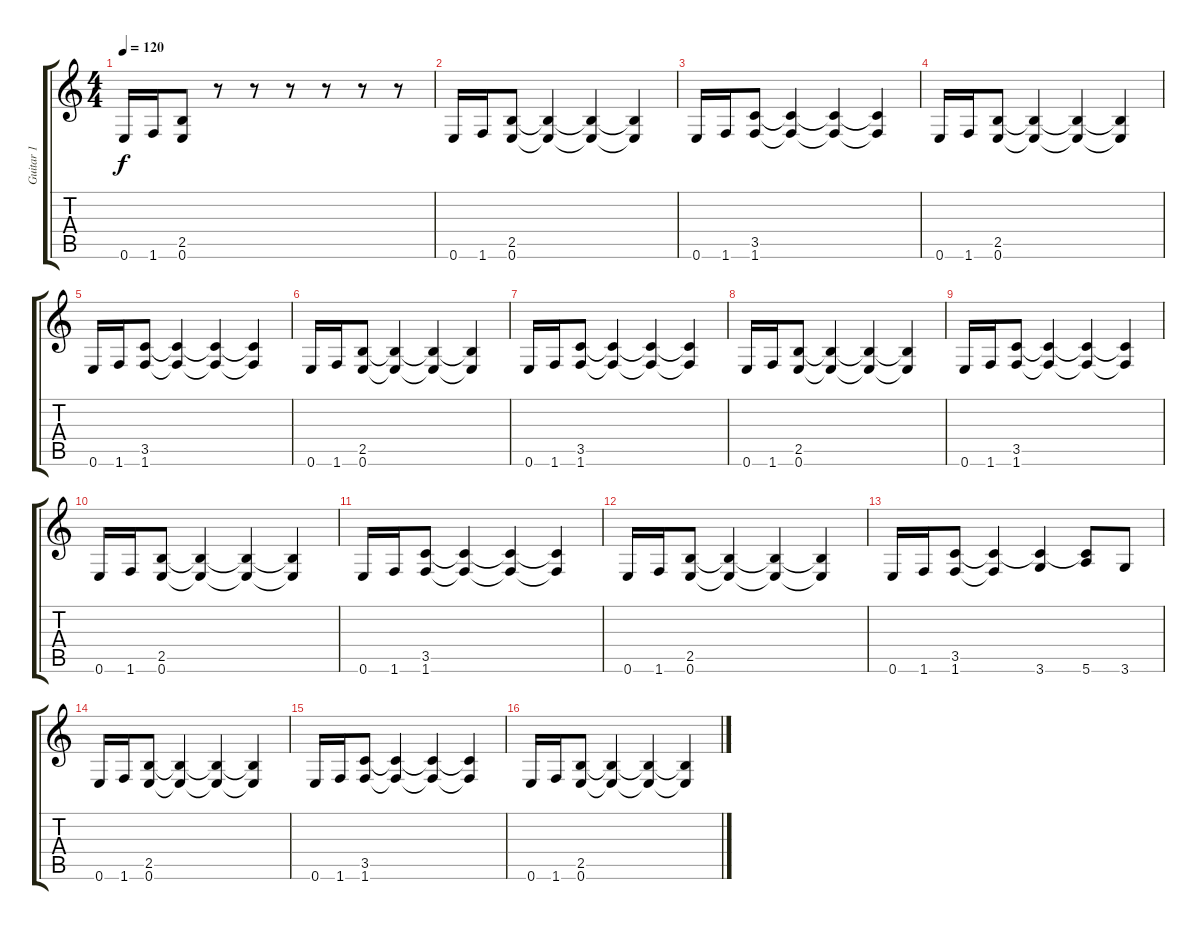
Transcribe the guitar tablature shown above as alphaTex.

\track ("Guitar 1" "Guitar 1") {instrument distortionguitar}
\staff {score tabs}
\tuning (E4 B3 G3 D3 A2 E2) {hide}
\ts (4 4)
\tempo 120
\clef g2
\ks c
0.6.16{dy f} 1.6.16 (2.5 0.6).8 r.8 r.8 r.8 r.8 r.8 r.8 |
0.6.16{balance 8} 1.6.16 (2.5 0.6).8 (2.5{t} 0.6{t}).4 (2.5{t} 0.6{t}).4 (2.5{t} 0.6{t}).4 |
0.6.16 1.6.16 (3.5 1.6).8 (3.5{t} 1.6{t}).4 (3.5{t} 1.6{t}).4 (3.5{t} 1.6{t}).4 |
0.6.16 1.6.16 (2.5 0.6).8 (2.5{t} 0.6{t}).4 (2.5{t} 0.6{t}).4 (2.5{t} 0.6{t}).4 |
0.6.16 1.6.16 (3.5 1.6).8 (3.5{t} 1.6{t}).4 (3.5{t} 1.6{t}).4 (3.5{t} 1.6{t}).4 |
0.6.16 1.6.16 (2.5 0.6).8 (2.5{t} 0.6{t}).4 (2.5{t} 0.6{t}).4 (2.5{t} 0.6{t}).4 |
0.6.16 1.6.16 (3.5 1.6).8 (3.5{t} 1.6{t}).4 (3.5{t} 1.6{t}).4 (3.5{t} 1.6{t}).4 |
0.6.16 1.6.16 (2.5 0.6).8 (2.5{t} 0.6{t}).4 (2.5{t} 0.6{t}).4 (2.5{t} 0.6{t}).4 |
0.6.16 1.6.16 (3.5 1.6).8 (3.5{t} 1.6{t}).4 (3.5{t} 1.6{t}).4 (3.5{t} 1.6{t}).4 |
0.6.16{balance 4} 1.6.16 (2.5 0.6).8 (2.5{t} 0.6{t}).4 (2.5{t} 0.6{t}).4 (2.5{t} 0.6{t}).4 |
0.6.16 1.6.16 (3.5 1.6).8 (3.5{t} 1.6{t}).4 (3.5{t} 1.6{t}).4 (3.5{t} 1.6{t}).4 |
0.6.16 1.6.16 (2.5 0.6).8 (2.5{t} 0.6{t}).4 (2.5{t} 0.6{t}).4 (2.5{t} 0.6{t}).4 |
0.6.16 1.6.16 (3.5 1.6).8 (3.5{t} 1.6{t}).4 (3.5{t} 3.6).4 (3.5{t} 5.6).8 3.6.8 |
0.6.16 1.6.16 (2.5 0.6).8 (2.5{t} 0.6{t}).4 (2.5{t} 0.6{t}).4 (2.5{t} 0.6{t}).4 |
0.6.16 1.6.16 (3.5 1.6).8 (3.5{t} 1.6{t}).4 (3.5{t} 1.6{t}).4 (3.5{t} 1.6{t}).4 |
0.6.16 1.6.16 (2.5 0.6).8 (2.5{t} 0.6{t}).4 (2.5{t} 0.6{t}).4 (2.5{t} 0.6{t}).4
